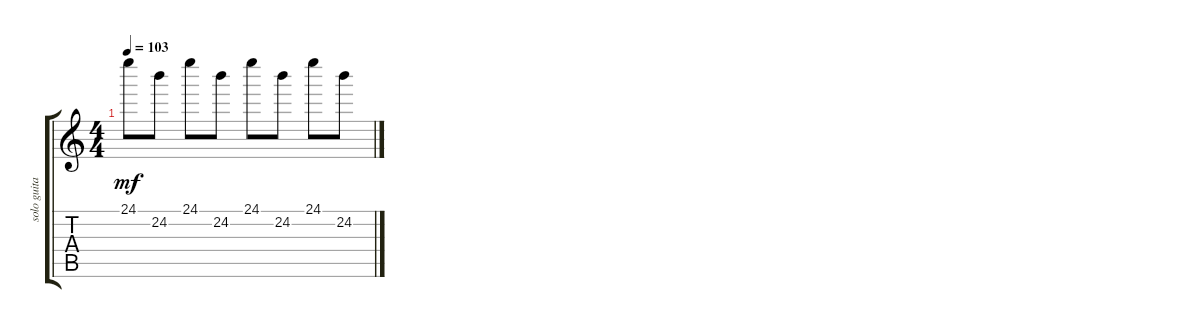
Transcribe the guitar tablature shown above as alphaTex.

\track ("solo guitar" "solo guita") {instrument electricguitarjazz}
\staff {score tabs}
\tuning (E4 B3 G3 D3 A2 E2) {hide}
\ts (4 4)
\tempo 103
\clef g2
\ks c
24.1.8{dy mf} 24.2.8 24.1.8 24.2.8 24.1.8 24.2.8 24.1.8 24.2.8
